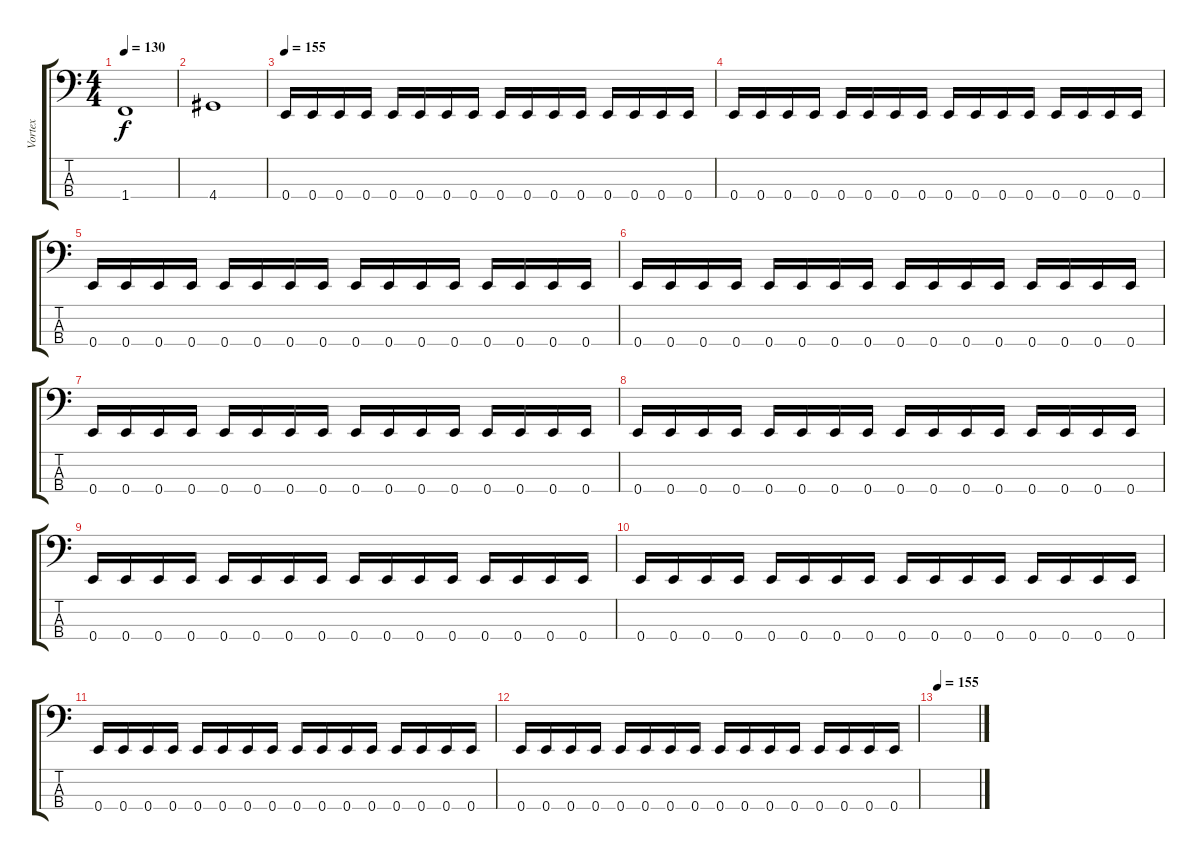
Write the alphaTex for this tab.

\track ("Vortex" "Vortex") {instrument electricbassfinger}
\staff {score tabs}
\tuning (G2 D2 A1 E1) {hide}
\ts (4 4)
\tempo 130
\clef f4
\ks c
1.4.1{dy f} |
4.4.1 |
\tempo 155
0.4.16 0.4.16 0.4.16 0.4.16 0.4.16 0.4.16 0.4.16 0.4.16 0.4.16 0.4.16 0.4.16 0.4.16 0.4.16 0.4.16 0.4.16 0.4.16 |
0.4.16 0.4.16 0.4.16 0.4.16 0.4.16 0.4.16 0.4.16 0.4.16 0.4.16 0.4.16 0.4.16 0.4.16 0.4.16 0.4.16 0.4.16 0.4.16 |
0.4.16 0.4.16 0.4.16 0.4.16 0.4.16 0.4.16 0.4.16 0.4.16 0.4.16 0.4.16 0.4.16 0.4.16 0.4.16 0.4.16 0.4.16 0.4.16 |
0.4.16 0.4.16 0.4.16 0.4.16 0.4.16 0.4.16 0.4.16 0.4.16 0.4.16 0.4.16 0.4.16 0.4.16 0.4.16 0.4.16 0.4.16 0.4.16 |
0.4.16 0.4.16 0.4.16 0.4.16 0.4.16 0.4.16 0.4.16 0.4.16 0.4.16 0.4.16 0.4.16 0.4.16 0.4.16 0.4.16 0.4.16 0.4.16 |
0.4.16 0.4.16 0.4.16 0.4.16 0.4.16 0.4.16 0.4.16 0.4.16 0.4.16 0.4.16 0.4.16 0.4.16 0.4.16 0.4.16 0.4.16 0.4.16 |
0.4.16 0.4.16 0.4.16 0.4.16 0.4.16 0.4.16 0.4.16 0.4.16 0.4.16 0.4.16 0.4.16 0.4.16 0.4.16 0.4.16 0.4.16 0.4.16 |
0.4.16 0.4.16 0.4.16 0.4.16 0.4.16 0.4.16 0.4.16 0.4.16 0.4.16 0.4.16 0.4.16 0.4.16 0.4.16 0.4.16 0.4.16 0.4.16 |
0.4.16 0.4.16 0.4.16 0.4.16 0.4.16 0.4.16 0.4.16 0.4.16 0.4.16 0.4.16 0.4.16 0.4.16 0.4.16 0.4.16 0.4.16 0.4.16 |
0.4.16 0.4.16 0.4.16 0.4.16 0.4.16 0.4.16 0.4.16 0.4.16 0.4.16 0.4.16 0.4.16 0.4.16 0.4.16 0.4.16 0.4.16 0.4.16 |
\tempo 155
